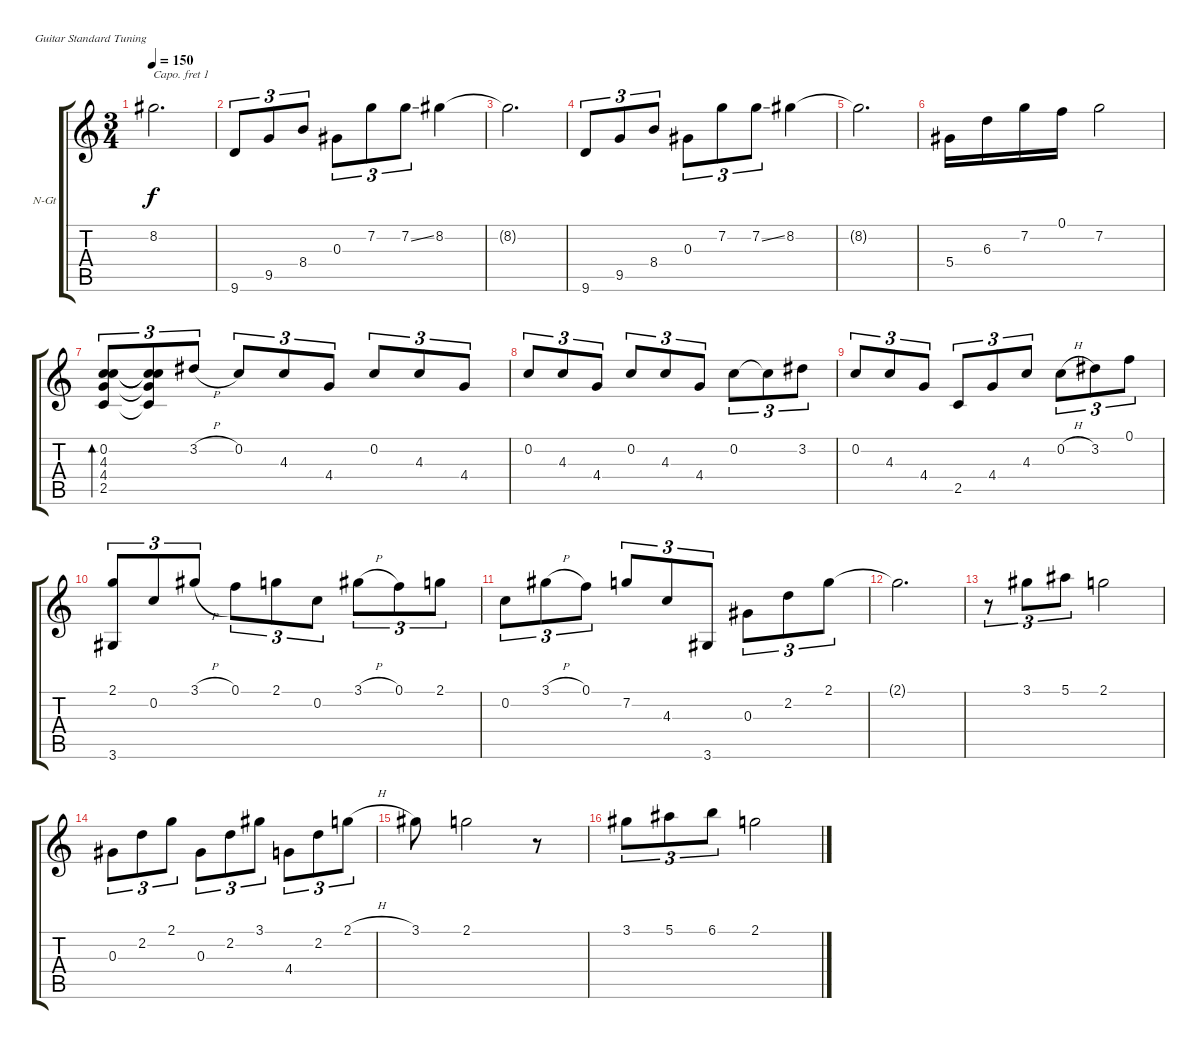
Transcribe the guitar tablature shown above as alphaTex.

\bracketExtendMode groupsimilarinstruments
\firstSystemTrackNameOrientation horizontal
\otherSystemsTrackNameOrientation horizontal
\track ("Tarantas" "N-Gt") {instrument acousticguitarnylon}
\staff {score tabs}
\capo 1
\tuning (E4 B3 G3 D3 A2 E2)
\ts (3 4)
\tempo 150
\clef g2
\ks c
8.2{t}.2{d dy f} |
9.6.8{tu (3 2)} 9.5.8{tu (3 2)} 8.4.8{tu (3 2)} 0.3.8{tu (3 2)} 7.2.8{tu (3 2)} 7.2{ss}.8{tu (3 2)} 8.2.4 |
8.2{t}.2{d} |
9.6.8{tu (3 2)} 9.5.8{tu (3 2)} 8.4.8{tu (3 2)} 0.3.8{tu (3 2)} 7.2.8{tu (3 2)} 7.2{ss}.8{tu (3 2)} 8.2.4 |
8.2{t}.2{d} |
5.4.16 6.3.16 7.2.16 0.1.16 7.2.2 |
(0.2 4.3 4.4 2.5).8{tu (3 2) bd 480} (0.2{t} 4.3{t} 4.4{t} 2.5{t}).8{tu (3 2)} 3.2{h}.8{tu (3 2)} 0.2.8{tu (3 2)} 4.3.8{tu (3 2)} 4.4.8{tu (3 2)} 0.2.8{tu (3 2)} 4.3.8{tu (3 2)} 4.4.8{tu (3 2)} |
0.2.8{tu (3 2)} 4.3.8{tu (3 2)} 4.4.8{tu (3 2)} 0.2.8{tu (3 2)} 4.3.8{tu (3 2)} 4.4.8{tu (3 2)} 0.2.8{tu (3 2)} 0.2{t}.8{tu (3 2)} 3.2.8{tu (3 2)} |
0.2.8{tu (3 2)} 4.3.8{tu (3 2)} 4.4.8{tu (3 2)} 2.5.8{tu (3 2)} 4.4.8{tu (3 2)} 4.3.8{tu (3 2)} 0.2{h}.8{tu (3 2)} 3.2.8{tu (3 2)} 0.1.8{tu (3 2)} |
(2.1 3.6).8{tu (3 2)} 0.2.8{tu (3 2)} 3.1{h}.8{tu (3 2)} 0.1.8{tu (3 2)} 2.1.8{tu (3 2)} 0.2.8{tu (3 2)} 3.1{h}.8{tu (3 2)} 0.1.8{tu (3 2)} 2.1.8{tu (3 2)} |
0.2.8{tu (3 2)} 3.1{h}.8{tu (3 2)} 0.1.8{tu (3 2)} 7.2.8{tu (3 2)} 4.3.8{tu (3 2)} 3.6.8{tu (3 2)} 0.3.8{tu (3 2)} 2.2.8{tu (3 2)} 2.1.8{tu (3 2)} |
2.1{t}.2{d} |
r.8{tu (3 2)} 3.1.8{tu (3 2)} 5.1.8{tu (3 2)} 2.1.2 |
0.3.8{tu (3 2)} 2.2.8{tu (3 2)} 2.1.8{tu (3 2)} 0.3.8{tu (3 2)} 2.2.8{tu (3 2)} 3.1.8{tu (3 2)} 4.4.8{tu (3 2)} 2.2.8{tu (3 2)} 2.1{h}.8{tu (3 2)} |
3.1.8 2.1.2 r.8 |
3.1.8{tu (3 2)} 5.1.8{tu (3 2)} 6.1.8{tu (3 2)} 2.1.2
